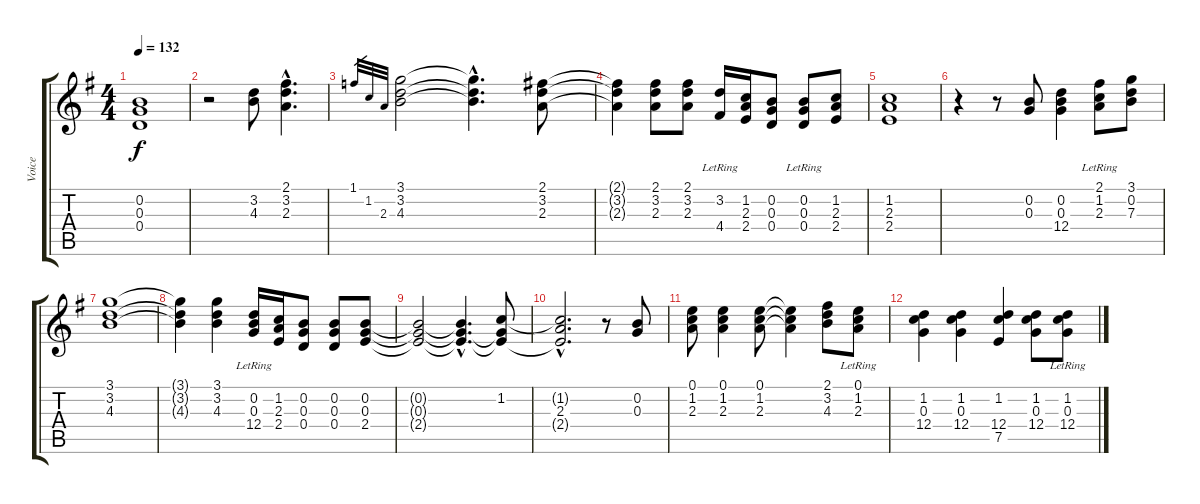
\track ("Voice" "Voice") {instrument electricguitarjazz}
\staff {score tabs}
\tuning (E4 B3 G3 D3 A2 E2) {hide}
\ts (4 4)
\tempo 132
\clef g2
\ks g
(0.2{t} 0.3{t} 0.4{t}).1{dy f} |
r.2 (3.2 4.3).8 (2.1{hac} 3.2{hac} 2.3{hac}).4{d} |
1.1.32{gr} 1.2.32{gr} 2.3.32{gr} (3.1 3.2 4.3).2 (3.1{hac t} 3.2{hac t} 4.3{hac t}).4{d} (2.1 3.2 2.3).8 |
(2.1{t} 3.2{t} 2.3{t}).4 (2.1 3.2 2.3).8 (2.1 3.2 2.3).8 (3.2{lr} 4.4{lr}).16 (1.2 2.3 2.4).16 (0.2 0.3 0.4).8 (0.2{lr} 0.3{lr} 0.4{lr}).8 (1.2 2.3 2.4).8 |
(1.2 2.3 2.4).1 |
r.4 r.8 (0.2 0.3).8 (0.2 0.3 12.4).4 (2.1{lr} 1.2{lr} 2.3{lr}).8 (3.1 0.2 7.3).8 |
(3.1 3.2 4.3).1 |
(3.1{t} 3.2{t} 4.3{t}).4 (3.1 3.2 4.3).4 (0.2{lr} 0.3{lr} 12.4{lr}).16 (1.2 2.3 2.4).16 (0.2 0.3 0.4).8 (0.2 0.3 0.4).8 (0.2 0.3 2.4).8 |
(0.2{t} 0.3{t} 2.4{t}).2 (0.2{hac t} 0.3{hac t} 2.4{hac t}).4{d} (1.2 0.3{t} 2.4{t}).8 |
(1.2{hac t} 2.3{hac} 2.4{hac t}).2{d} r.8 (0.2 0.3).8 |
(0.1 1.2 2.3).8 (0.1 1.2 2.3).4 (0.1 1.2 2.3).8 (0.1{t} 1.2{t} 2.3{t}).4 (2.1 3.2 4.3).8 (0.1{lr} 1.2{lr} 2.3).8 |
(1.2 0.3 12.4).4 (1.2 0.3 12.4).4 (1.2 12.4 7.5).4 (1.2 0.3 12.4).8 (1.2{lr} 0.3{lr} 12.4{lr}).8
